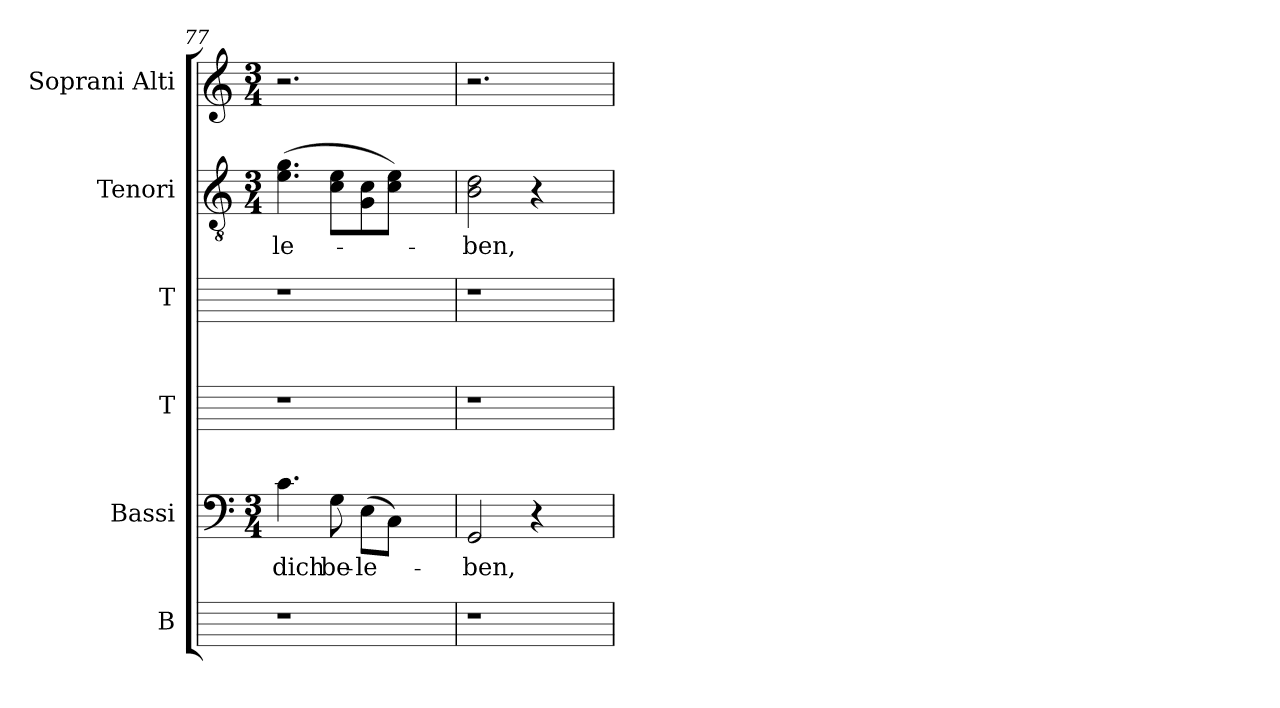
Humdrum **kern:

**kern	**kern	**text	**kern	**kern	**kern	**text	**kern
*part6	*part5	*part5	*part4	*part3	*part2	*part2	*part1
*staff6	*staff5	*staff5	*staff4	*staff3	*staff2	*staff2	*staff1
*I"B	*I"Bassi	*	*I"T	*I"T	*I"Tenori	*	*I"Soprani  Alti
*I'B	*I'B	*	*I'T	*I'T	*I'T	*	*I'S  A
*	*clefF4	*	*	*	*clefGv2	*	*clefG2
*	*k[]	*	*	*	*k[]	*	*k[]
*	*C:	*	*	*	*C:	*	*C:
*	*M3/4	*	*	*	*M3/4	*	*M3/4
=77	=77	=77	=77	=77	=77	=77	=77
!	!	!LO:LY:b:cj	!	!	!	!LO:LY:b:cj	!
1r	4.c\	dich	1r	1r	(>4.g\ 4.e\	-le-	2.r
!	!	!LO:LY:b	!	!	!	!	!
.	8G\	be-	.	.	8c\ 8e\L	.	.
!	!	!LO:LY:b:rj	!	!	!	!	!
.	(>8E\L	-le-	.	.	8c\ 8G\	.	.
.	8C\J)	.	.	.	8e\ 8c\J)	.	.
.	4ryy	.	.	.	4ryy	.	4ryy
=78	=78	=78	=78	=78	=78	=78	=78
!	!	!LO:LY:b:cj	!	!	!	!LO:LY:b:cj	!
1r	2GG/	-ben,	1r	1r	2d\ 2B\	-ben,	2.r
.	4r	.	.	.	4r	.	.
.	4ryy	.	.	.	4ryy	.	4ryy
=	=	=	=	=	=	=	=
*-	*-	*-	*-	*-	*-	*-	*-
